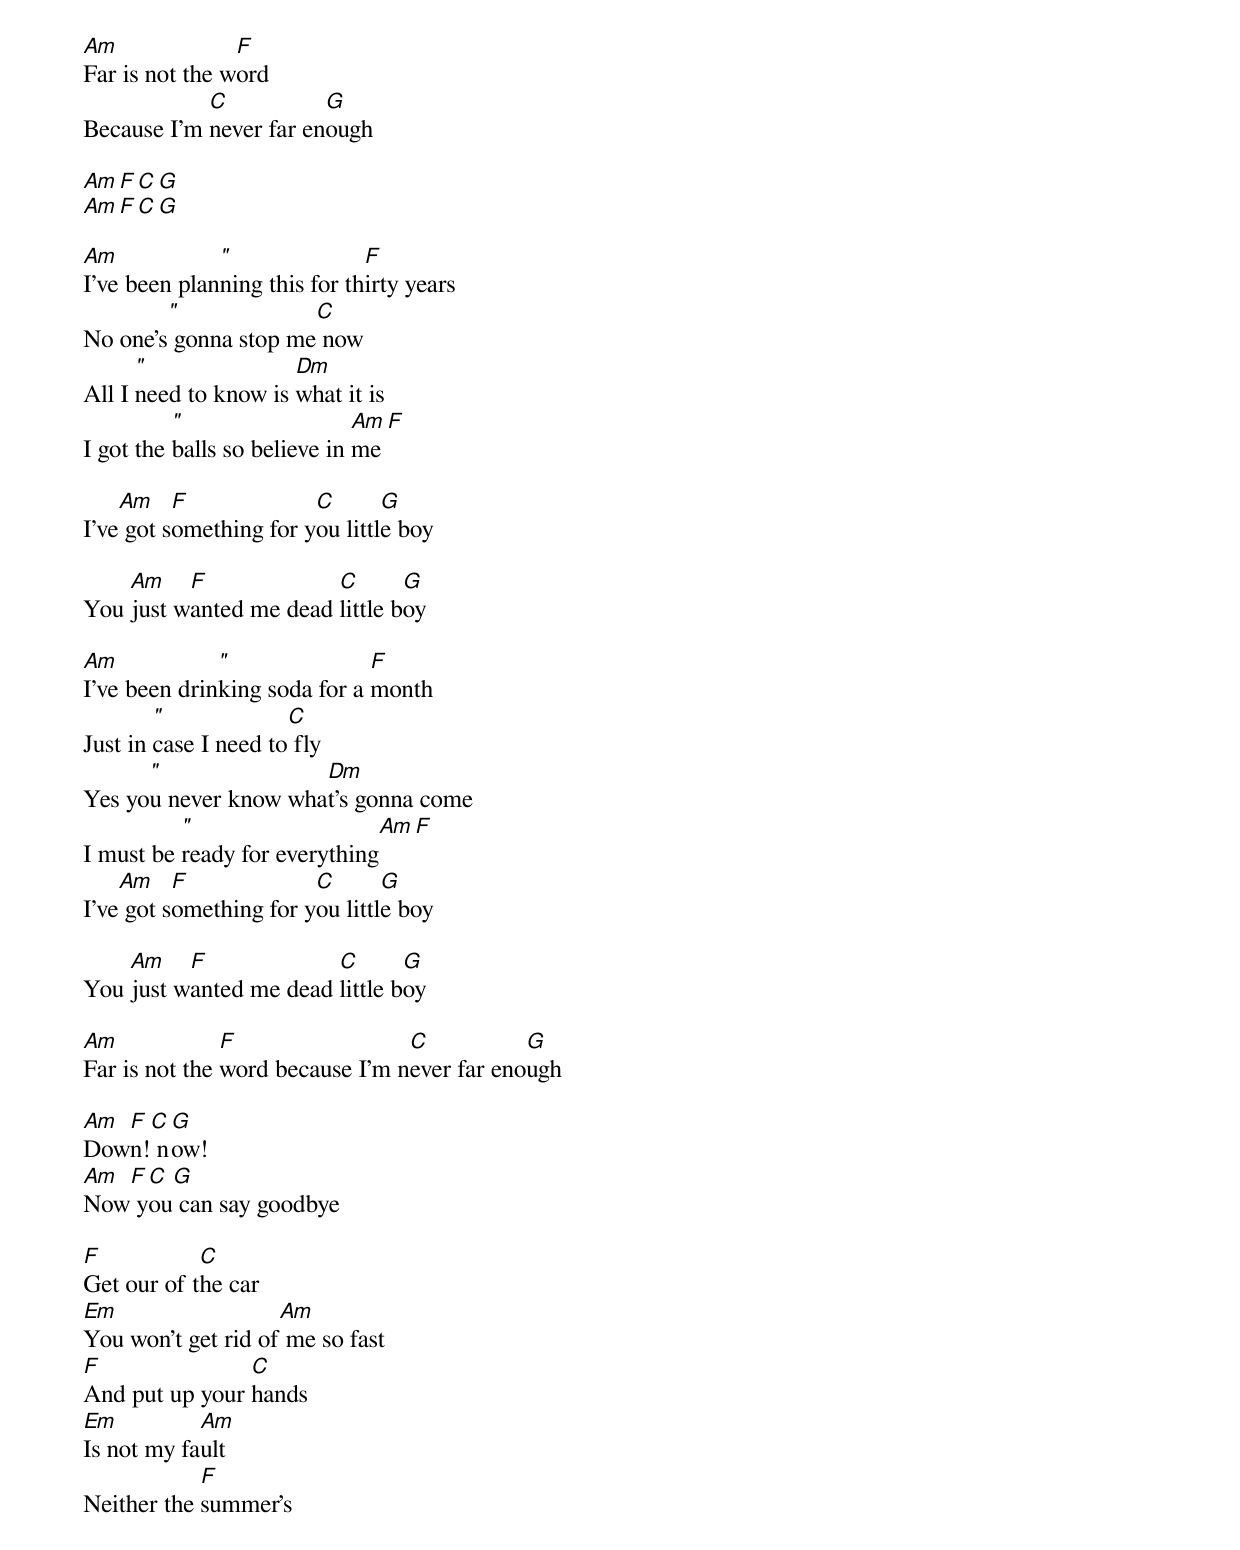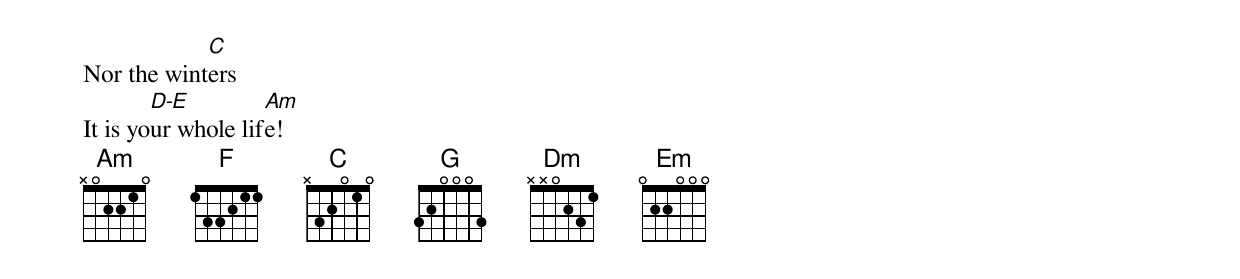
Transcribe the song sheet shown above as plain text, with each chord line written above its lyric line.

Am              F
Far is not the word
            C           G
Because I'm never far enough

Am F C G
Am F C G

Am            "               F
I've been planning this for thirty years
        "             C
No one's gonna stop me now
      "               Dm
All I need to know is what it is
          "                   Am    F
I got the balls so believe in me

    Am    F             C       G
I've got something for you little boy

    Am    F             C       G
You just wanted me dead little boy

Am            "               F
I've been drinking soda for a month
        "             C
Just in case I need to fly
      "               Dm
Yes you never know what's gonna come
          "                   Am    F
I must be ready for everything
    Am    F             C       G
I've got something for you little boy

    Am    F             C       G
You just wanted me dead little boy

Am             F                 C           G
Far is not the word because I'm never far enough

Am F C G
Down! now!
Am F C G
Now you can say goodbye

F           C
Get our of the car
Em                  Am
You won't get rid of me so fast
F               C
And put up your hands
Em          Am
Is not my fault
            F
Neither the summer's
            C
Nor the winters
        D-E         Am
It is your whole life!
